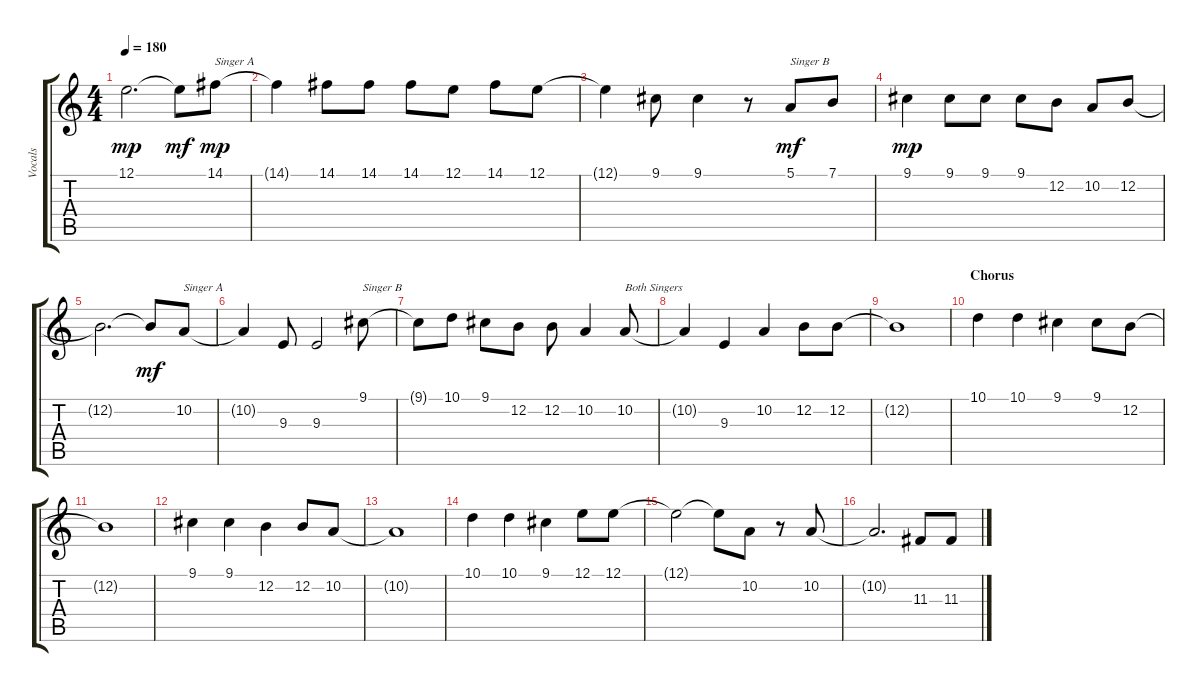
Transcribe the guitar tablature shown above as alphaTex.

\track ("Vocals" "Vocals") {instrument violin}
\staff {score tabs}
\tuning (E4 B3 G3 D3 A2 E2) {hide}
\ts (4 4)
\tempo 180
\clef g2
\ks c
12.1{t}.2{d dy mp} 12.1{t}.8{dy mf} 14.1.8{txt "Singer A" dy mp} |
14.1{t}.4 14.1.8 14.1.8 14.1.8 12.1.8 14.1.8 12.1.8 |
12.1{t}.4 9.1.8 9.1.4 r.8 5.1.8{txt "Singer B" dy mf} 7.1.8 |
9.1.4{dy mp} 9.1.8 9.1.8 9.1.8 12.2.8 10.2.8 12.2.8 |
12.2{t}.2{d} 12.2{t}.8{dy mf} 10.2.8{txt "Singer A"} |
10.2{t}.4 9.3.8 9.3.2 9.1.8{txt "Singer B"} |
9.1{t}.8 10.1.8 9.1.8 12.2.8 12.2.8 10.2.4 10.2.8{txt "Both Singers"} |
10.2{t}.4 9.3.4 10.2.4 12.2.8 12.2.8 |
12.2{t}.1 |
\section ("" "Chorus")
10.1.4 10.1.4 9.1.4 9.1.8 12.2.8 |
12.2{t}.1 |
9.1.4 9.1.4 12.2.4 12.2.8 10.2.8 |
10.2{t}.1 |
10.1.4 10.1.4 9.1.4 12.1.8 12.1.8 |
12.1{t}.2 12.1{t}.8 10.2.8 r.8 10.2.8 |
10.2{t}.2{d} 11.3.8 11.3.8
